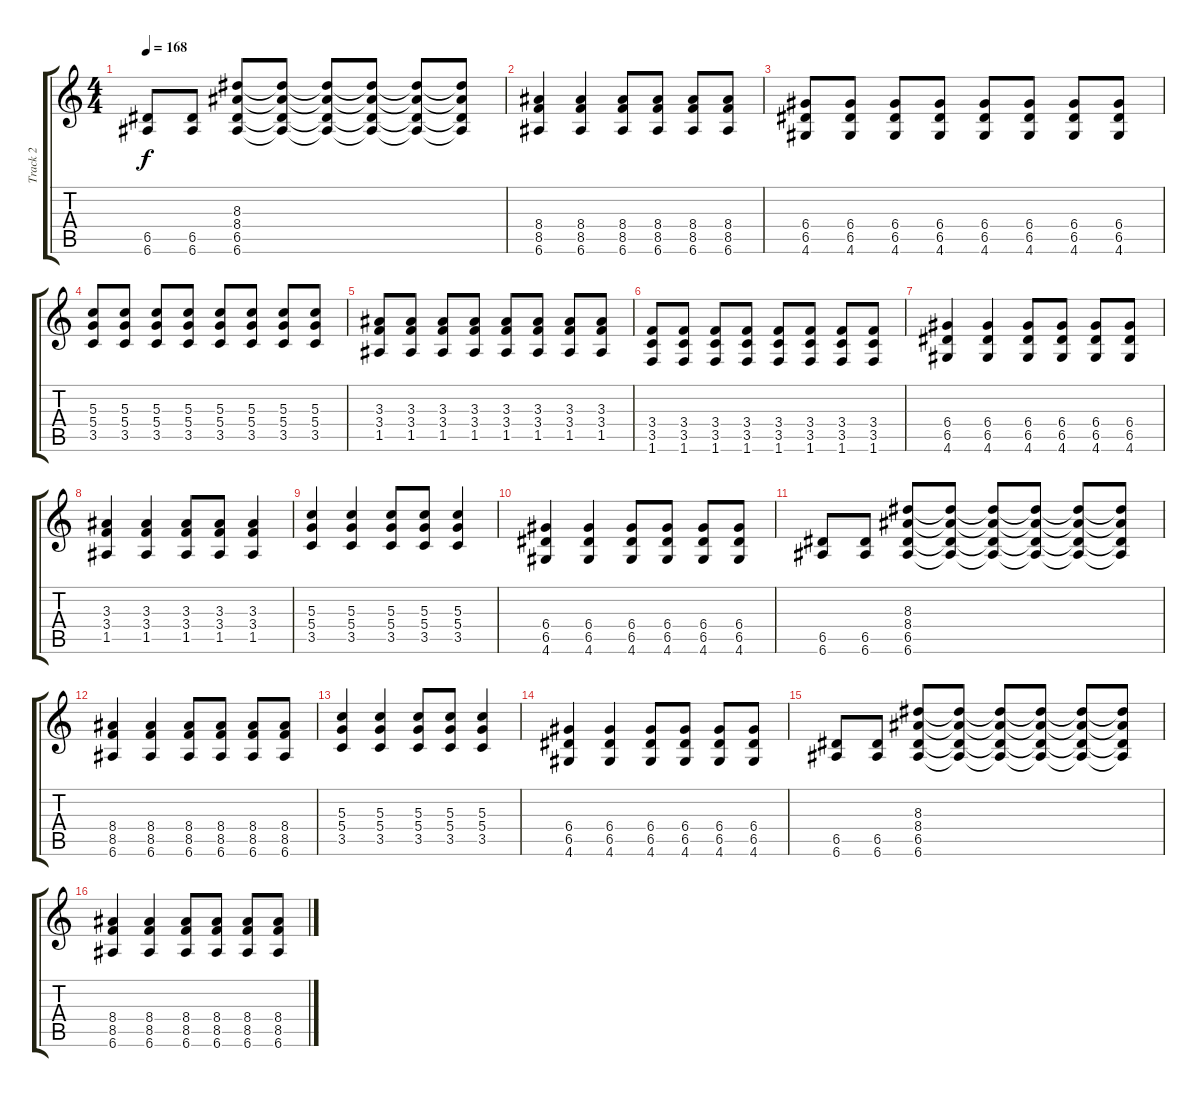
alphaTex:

\track ("Track 2" "Track 2") {instrument distortionguitar}
\staff {score tabs}
\tuning (E4 B3 G3 D3 A2 E2) {hide}
\ts (4 4)
\tempo 168
\clef g2
\ks c
(6.5 6.6).8{dy f} (6.5 6.6).8 (8.3 8.4 6.5 6.6).8 (8.3{t} 8.4{t} 6.5{t} 6.6{t}).8 (8.3{t} 8.4{t} 6.5{t} 6.6{t}).8 (8.3{t} 8.4{t} 6.5{t} 6.6{t}).8 (8.3{t} 8.4{t} 6.5{t} 6.6{t}).8 (8.3{t} 8.4{t} 6.5{t} 6.6{t}).8 |
(8.4 8.5 6.6).4 (8.4 8.5 6.6).4 (8.4 8.5 6.6).8 (8.4 8.5 6.6).8 (8.4 8.5 6.6).8 (8.4 8.5 6.6).8 |
(6.4 6.5 4.6).8 (6.4 6.5 4.6).8 (6.4 6.5 4.6).8 (6.4 6.5 4.6).8 (6.4 6.5 4.6).8 (6.4 6.5 4.6).8 (6.4 6.5 4.6).8 (6.4 6.5 4.6).8 |
(5.3 5.4 3.5).8 (5.3 5.4 3.5).8 (5.3 5.4 3.5).8 (5.3 5.4 3.5).8 (5.3 5.4 3.5).8 (5.3 5.4 3.5).8 (5.3 5.4 3.5).8 (5.3 5.4 3.5).8 |
(3.3 3.4 1.5).8 (3.3 3.4 1.5).8 (3.3 3.4 1.5).8 (3.3 3.4 1.5).8 (3.3 3.4 1.5).8 (3.3 3.4 1.5).8 (3.3 3.4 1.5).8 (3.3 3.4 1.5).8 |
(3.4 3.5 1.6).8 (3.4 3.5 1.6).8 (3.4 3.5 1.6).8 (3.4 3.5 1.6).8 (3.4 3.5 1.6).8 (3.4 3.5 1.6).8 (3.4 3.5 1.6).8 (3.4 3.5 1.6).8 |
(6.4 6.5 4.6).4 (6.4 6.5 4.6).4 (6.4 6.5 4.6).8 (6.4 6.5 4.6).8 (6.4 6.5 4.6).8 (6.4 6.5 4.6).8 |
(3.3 3.4 1.5).4 (3.3 3.4 1.5).4 (3.3 3.4 1.5).8 (3.3 3.4 1.5).8 (3.3 3.4 1.5).4 |
(5.3 5.4 3.5).4 (5.3 5.4 3.5).4 (5.3 5.4 3.5).8 (5.3 5.4 3.5).8 (5.3 5.4 3.5).4 |
(6.4 6.5 4.6).4 (6.4 6.5 4.6).4 (6.4 6.5 4.6).8 (6.4 6.5 4.6).8 (6.4 6.5 4.6).8 (6.4 6.5 4.6).8 |
(6.5 6.6).8 (6.5 6.6).8 (8.3 8.4 6.5 6.6).8 (8.3{t} 8.4{t} 6.5{t} 6.6{t}).8 (8.3{t} 8.4{t} 6.5{t} 6.6{t}).8 (8.3{t} 8.4{t} 6.5{t} 6.6{t}).8 (8.3{t} 8.4{t} 6.5{t} 6.6{t}).8 (8.3{t} 8.4{t} 6.5{t} 6.6{t}).8 |
(8.4 8.5 6.6).4 (8.4 8.5 6.6).4 (8.4 8.5 6.6).8 (8.4 8.5 6.6).8 (8.4 8.5 6.6).8 (8.4 8.5 6.6).8 |
(5.3 5.4 3.5).4 (5.3 5.4 3.5).4 (5.3 5.4 3.5).8 (5.3 5.4 3.5).8 (5.3 5.4 3.5).4 |
(6.4 6.5 4.6).4 (6.4 6.5 4.6).4 (6.4 6.5 4.6).8 (6.4 6.5 4.6).8 (6.4 6.5 4.6).8 (6.4 6.5 4.6).8 |
(6.5 6.6).8 (6.5 6.6).8 (8.3 8.4 6.5 6.6).8 (8.3{t} 8.4{t} 6.5{t} 6.6{t}).8 (8.3{t} 8.4{t} 6.5{t} 6.6{t}).8 (8.3{t} 8.4{t} 6.5{t} 6.6{t}).8 (8.3{t} 8.4{t} 6.5{t} 6.6{t}).8 (8.3{t} 8.4{t} 6.5{t} 6.6{t}).8 |
(8.4 8.5 6.6).4 (8.4 8.5 6.6).4 (8.4 8.5 6.6).8 (8.4 8.5 6.6).8 (8.4 8.5 6.6).8 (8.4 8.5 6.6).8
